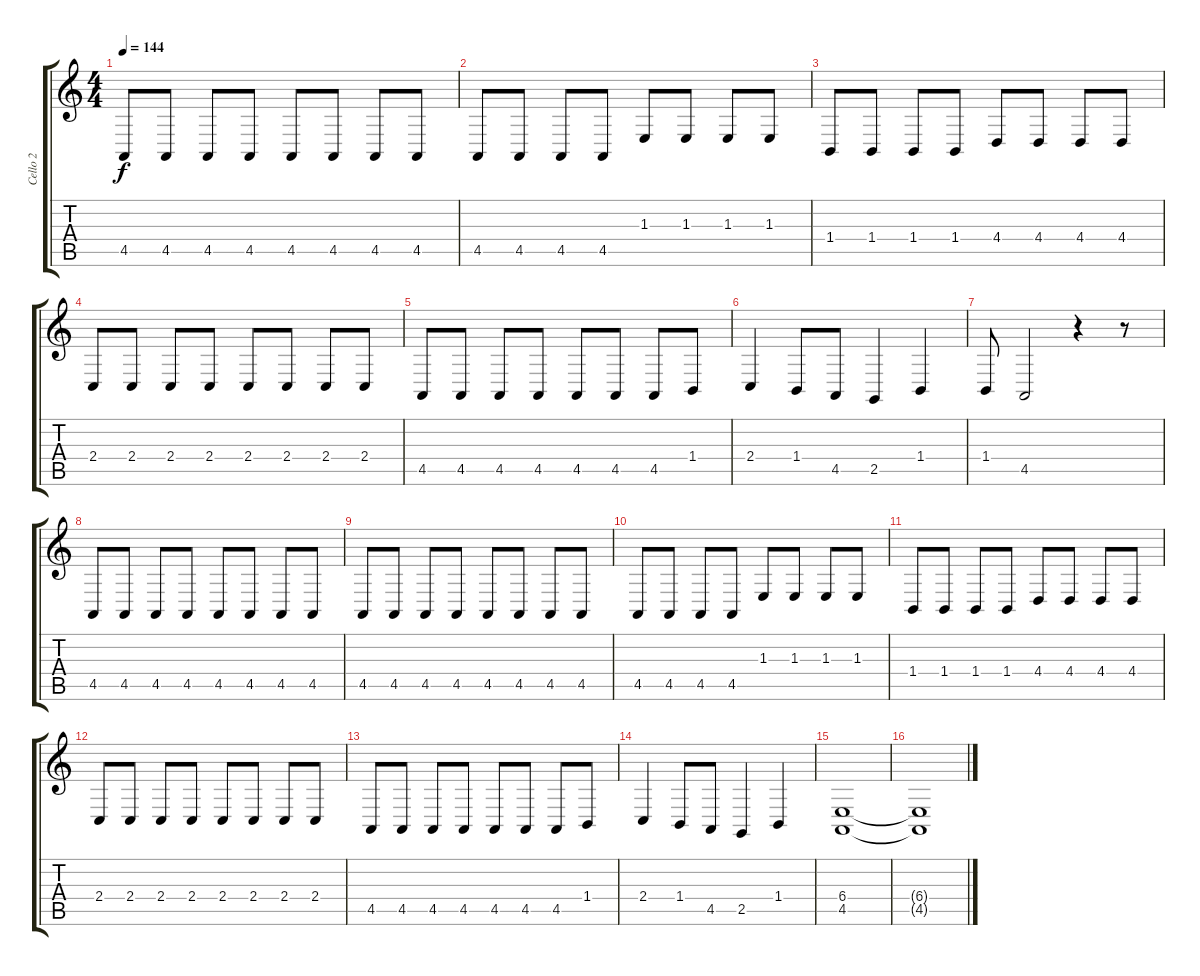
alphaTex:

\track ("Cello 2" "Cello 2") {instrument cello}
\staff {score tabs}
\tuning (C4 G3 Eb3 Bb2 F2 C2) {hide}
\ts (4 4)
\tempo 144
\clef g2
\ks c
4.5.8{dy f} 4.5.8 4.5.8 4.5.8 4.5.8 4.5.8 4.5.8 4.5.8 |
4.5.8 4.5.8 4.5.8 4.5.8 1.3.8 1.3.8 1.3.8 1.3.8 |
1.4.8 1.4.8 1.4.8 1.4.8 4.4.8 4.4.8 4.4.8 4.4.8 |
2.4.8 2.4.8 2.4.8 2.4.8 2.4.8 2.4.8 2.4.8 2.4.8 |
4.5.8 4.5.8 4.5.8 4.5.8 4.5.8 4.5.8 4.5.8 1.4.8 |
2.4.4 1.4.8 4.5.8 2.5.4 1.4.4 |
1.4.8 4.5.2 r.4 r.8 |
4.5.8 4.5.8 4.5.8 4.5.8 4.5.8 4.5.8 4.5.8 4.5.8 |
4.5.8 4.5.8 4.5.8 4.5.8 4.5.8 4.5.8 4.5.8 4.5.8 |
4.5.8 4.5.8 4.5.8 4.5.8 1.3.8 1.3.8 1.3.8 1.3.8 |
1.4.8 1.4.8 1.4.8 1.4.8 4.4.8 4.4.8 4.4.8 4.4.8 |
2.4.8 2.4.8 2.4.8 2.4.8 2.4.8 2.4.8 2.4.8 2.4.8 |
4.5.8 4.5.8 4.5.8 4.5.8 4.5.8 4.5.8 4.5.8 1.4.8 |
2.4.4 1.4.8 4.5.8 2.5.4 1.4.4 |
(6.4 4.5).1 |
(6.4{t} 4.5{t}).1
